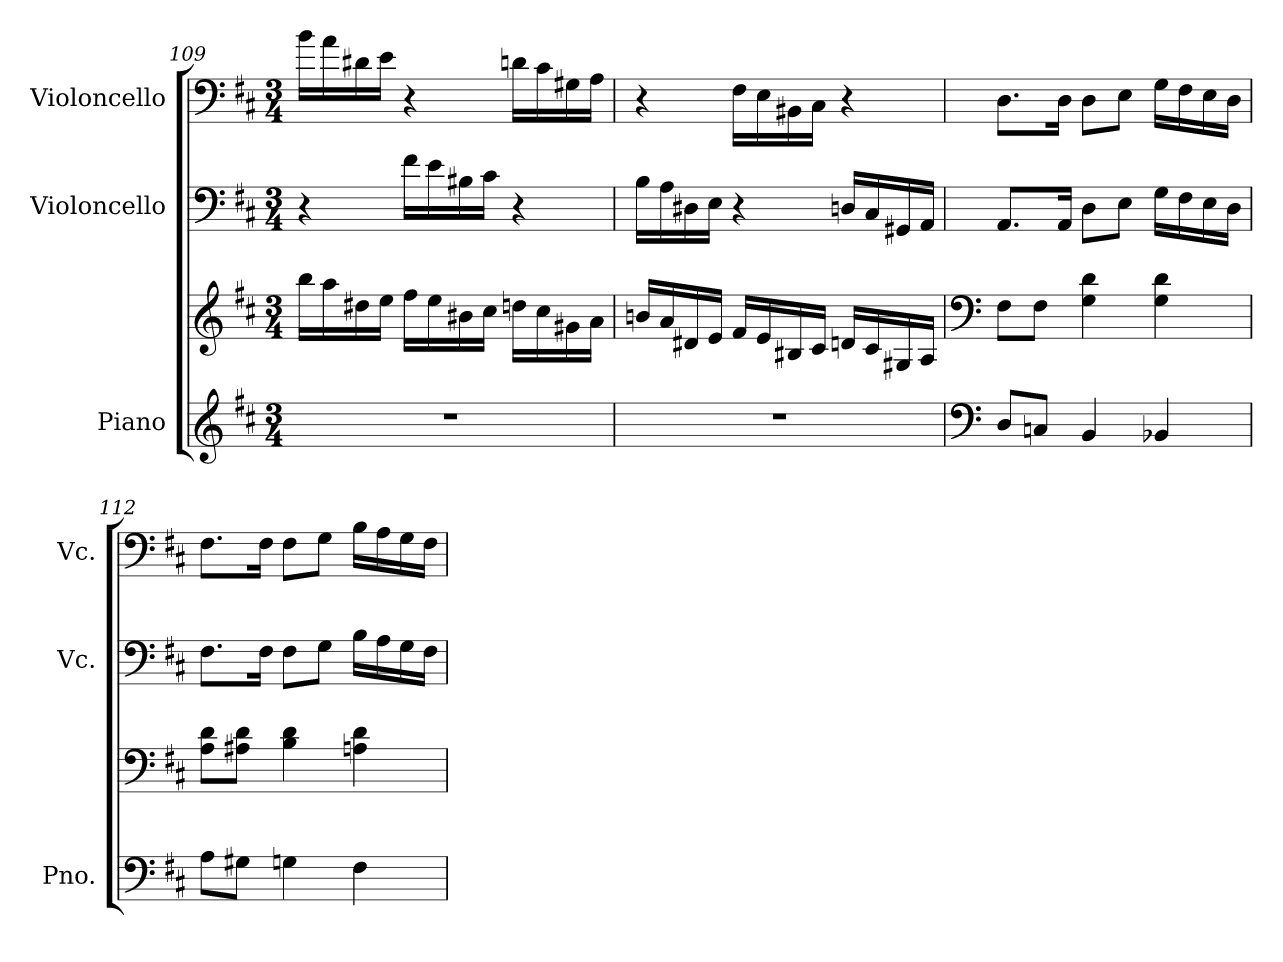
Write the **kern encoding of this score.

**kern	**kern	**kern	**kern
*part3	*part3	*part2	*part1
*staff4	*staff3	*staff2	*staff1
*I"Piano	*	*I"Violoncello	*I"Violoncello
*I'Pno.	*	*I'Vc.	*I'Vc.
*clefG2	*clefG2	*clefF4	*clefF4
*k[f#c#]	*k[f#c#]	*k[f#c#]	*k[f#c#]
*M3/4	*M3/4	*M3/4	*M3/4
=109	=109	=109	=109
2.r	16bb\LL	4r	16b\LL
.	16aa\	.	16a\
.	16dd#X\	.	16d#X\
.	16ee\JJ	.	16e\JJ
.	16ff#\LL	16f#\LL	4r
.	16ee\	16e\	.
.	16b#X\	16B#X\	.
.	16cc#\JJ	16c#\JJ	.
.	16ddn\LL	4r	16dn\LL
.	16cc#\	.	16c#\
.	16g#X\	.	16G#X\
.	16a\JJ	.	16A\JJ
!!LO:PB:g=z
=110	=110	=110	=110
2.r	16bn/LL	16B\LL	4r
.	16a/	16A\	.
.	16d#X/	16D#X\	.
.	16e/JJ	16E\JJ	.
.	16f#/LL	4r	16F#\LL
.	16e/	.	16E\
.	16B#X/	.	16BB#X\
.	16c#/JJ	.	16C#\JJ
.	16dn/LL	16Dn/LL	4r
.	16c#/	16C#/	.
.	16G#X/	16GG#X/	.
.	16A/JJ	16AA/JJ	.
=111	=111	=111	=111
*clefF4	*clefF4	*	*
8D/L	8F#\L	8.AA/L	8.D\L
8Cn/J	8F#\J	.	.
.	.	16AA/Jk	16D\Jk
4BB/	4G\ 4d\	8D\L	8D\L
.	.	8E\J	8E\J
4BB-X/	4G\ 4d\	16G\LL	16G\LL
.	.	16F#\	16F#\
.	.	16E\	16E\
.	.	16D\JJ	16D\JJ
=112	=112	=112	=112
8A\L	8A\ 8d\L	8.F#\L	8.F#\L
8G#X\J	8A#X\ 8d\J	.	.
.	.	16F#\Jk	16F#\Jk
4Gn\	4B\ 4d\	8F#\L	8F#\L
.	.	8G\J	8G\J
4F#\	4An\ 4d\	16B\LL	16B\LL
.	.	16A\	16A\
.	.	16G\	16G\
.	.	16F#\JJ	16F#\JJ
=	=	=	=
*-	*-	*-	*-
